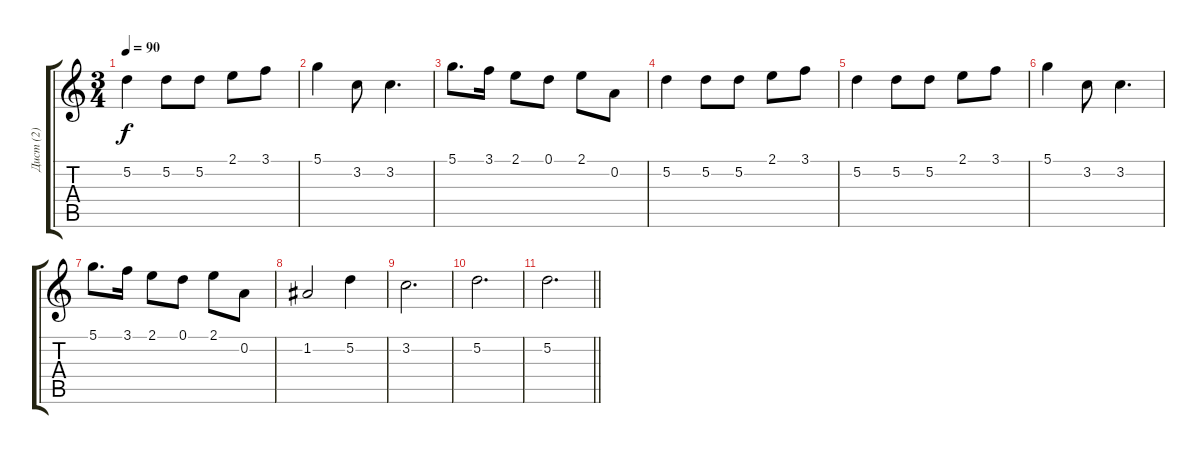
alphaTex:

\track ("Дист (2)" "Дист (2)") {instrument distortionguitar}
\staff {score tabs}
\tuning (D4 A3 F3 C3 G2 D2) {hide}
\ts (3 4)
\tempo 90
\clef g2
\ks c
5.2.4{dy f instrument distortionguitar} 5.2.8 5.2.8 2.1.8 3.1.8 |
5.1.4 3.2.8 3.2.4{d} |
5.1.8{d} 3.1.16 2.1.8 0.1.8 2.1.8 0.2.8 |
5.2.4 5.2.8 5.2.8 2.1.8 3.1.8 |
5.2.4 5.2.8 5.2.8 2.1.8 3.1.8 |
5.1.4 3.2.8 3.2.4{d} |
5.1.8{d} 3.1.16 2.1.8 0.1.8 2.1.8 0.2.8 |
1.2.2 5.2.4 |
3.2.2{d} |
5.2.2{d} |
\barLineRight lightlight
5.2.2{d}
